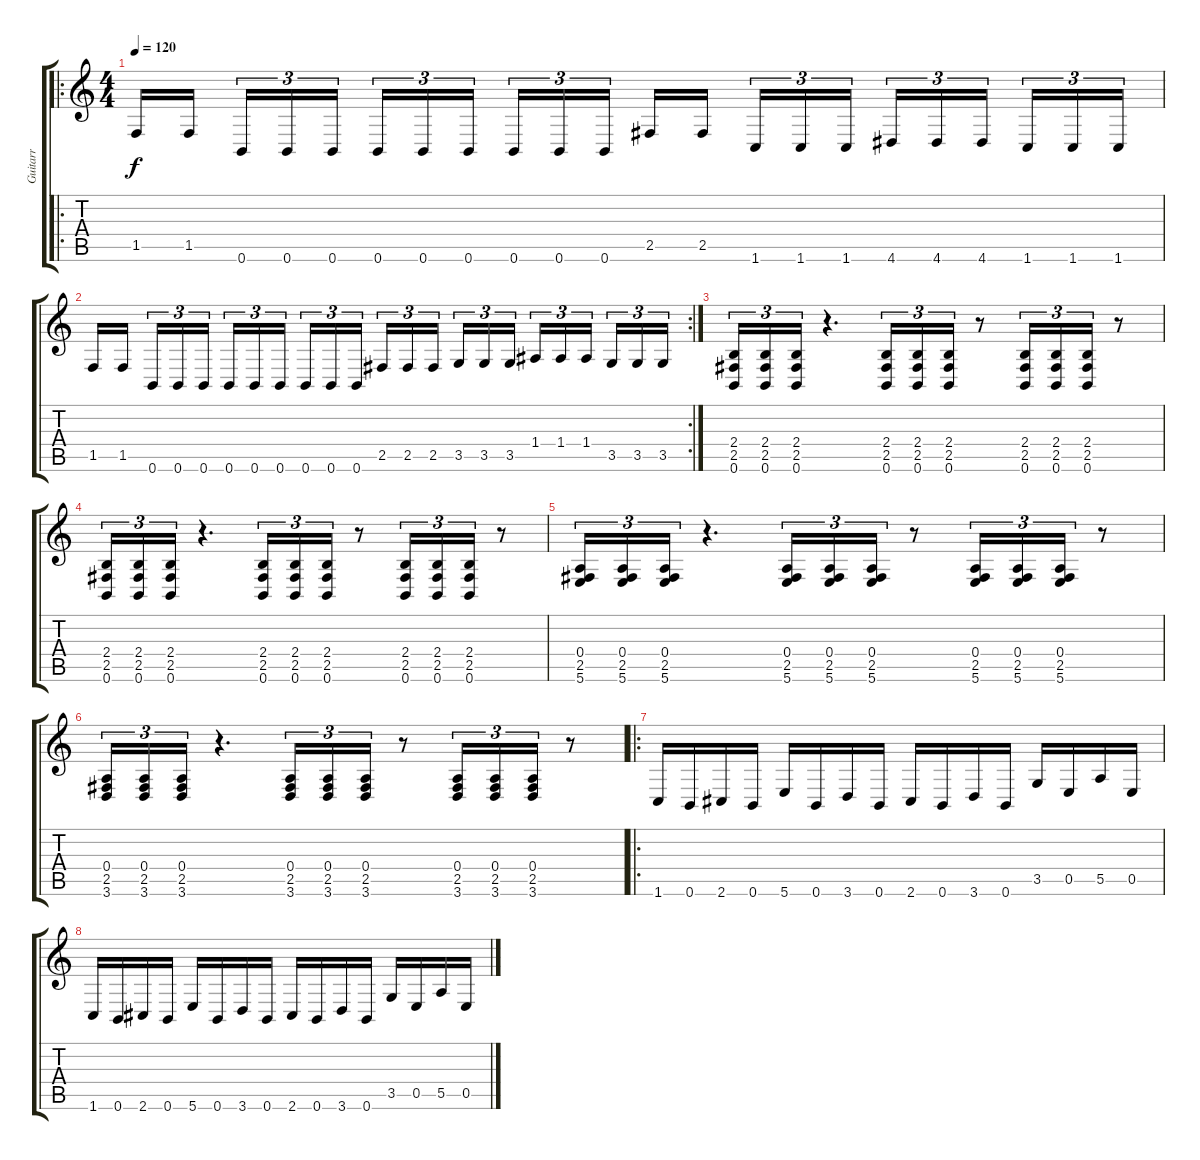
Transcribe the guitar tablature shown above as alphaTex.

\track ("Guitarr" "Guitarr") {instrument distortionguitar}
\staff {score tabs}
\tuning (B3 Gb3 D3 A2 E2 B1) {hide}
\ro
\ts (4 4)
\tempo 120
\clef g2
\ks c
1.5.16{dy f instrument distortionguitar} 1.5.16 0.6.16{tu (3 2)} 0.6.16{tu (3 2)} 0.6.16{tu (3 2)} 0.6.16{tu (3 2)} 0.6.16{tu (3 2)} 0.6.16{tu (3 2)} 0.6.16{tu (3 2)} 0.6.16{tu (3 2)} 0.6.16{tu (3 2)} 2.5.16 2.5.16 1.6.16{tu (3 2)} 1.6.16{tu (3 2)} 1.6.16{tu (3 2)} 4.6.16{tu (3 2)} 4.6.16{tu (3 2)} 4.6.16{tu (3 2)} 1.6.16{tu (3 2)} 1.6.16{tu (3 2)} 1.6.16{tu (3 2)} |
\rc 2
1.5.16 1.5.16 0.6.16{tu (3 2)} 0.6.16{tu (3 2)} 0.6.16{tu (3 2)} 0.6.16{tu (3 2)} 0.6.16{tu (3 2)} 0.6.16{tu (3 2)} 0.6.16{tu (3 2)} 0.6.16{tu (3 2)} 0.6.16{tu (3 2)} 2.5.16{tu (3 2)} 2.5.16{tu (3 2)} 2.5.16{tu (3 2)} 3.5.16{tu (3 2)} 3.5.16{tu (3 2)} 3.5.16{tu (3 2)} 1.4.16{tu (3 2)} 1.4.16{tu (3 2)} 1.4.16{tu (3 2)} 3.5.16{tu (3 2)} 3.5.16{tu (3 2)} 3.5.16{tu (3 2)} |
(2.4 2.5 0.6).16{tu (3 2)} (2.4 2.5 0.6).16{tu (3 2)} (2.4 2.5 0.6).16{tu (3 2)} r.4{d} (2.4 2.5 0.6).16{tu (3 2)} (2.4 2.5 0.6).16{tu (3 2)} (2.4 2.5 0.6).16{tu (3 2)} r.8 (2.4 2.5 0.6).16{tu (3 2)} (2.4 2.5 0.6).16{tu (3 2)} (2.4 2.5 0.6).16{tu (3 2)} r.8 |
(2.4 2.5 0.6).16{tu (3 2)} (2.4 2.5 0.6).16{tu (3 2)} (2.4 2.5 0.6).16{tu (3 2)} r.4{d} (2.4 2.5 0.6).16{tu (3 2)} (2.4 2.5 0.6).16{tu (3 2)} (2.4 2.5 0.6).16{tu (3 2)} r.8 (2.4 2.5 0.6).16{tu (3 2)} (2.4 2.5 0.6).16{tu (3 2)} (2.4 2.5 0.6).16{tu (3 2)} r.8 |
(0.4 2.5 5.6).16{tu (3 2)} (0.4 2.5 5.6).16{tu (3 2)} (0.4 2.5 5.6).16{tu (3 2)} r.4{d} (0.4 2.5 5.6).16{tu (3 2)} (0.4 2.5 5.6).16{tu (3 2)} (0.4 2.5 5.6).16{tu (3 2)} r.8 (0.4 2.5 5.6).16{tu (3 2)} (0.4 2.5 5.6).16{tu (3 2)} (0.4 2.5 5.6).16{tu (3 2)} r.8 |
(0.4 2.5 3.6).16{tu (3 2)} (0.4 2.5 3.6).16{tu (3 2)} (0.4 2.5 3.6).16{tu (3 2)} r.4{d} (0.4 2.5 3.6).16{tu (3 2)} (0.4 2.5 3.6).16{tu (3 2)} (0.4 2.5 3.6).16{tu (3 2)} r.8 (0.4 2.5 3.6).16{tu (3 2)} (0.4 2.5 3.6).16{tu (3 2)} (0.4 2.5 3.6).16{tu (3 2)} r.8 |
\ro
1.6.16 0.6.16 2.6.16 0.6.16 5.6.16 0.6.16 3.6.16 0.6.16 2.6.16 0.6.16 3.6.16 0.6.16 3.5.16 0.5.16 5.5.16 0.5.16 |
1.6.16 0.6.16 2.6.16 0.6.16 5.6.16 0.6.16 3.6.16 0.6.16 2.6.16 0.6.16 3.6.16 0.6.16 3.5.16 0.5.16 5.5.16 0.5.16
